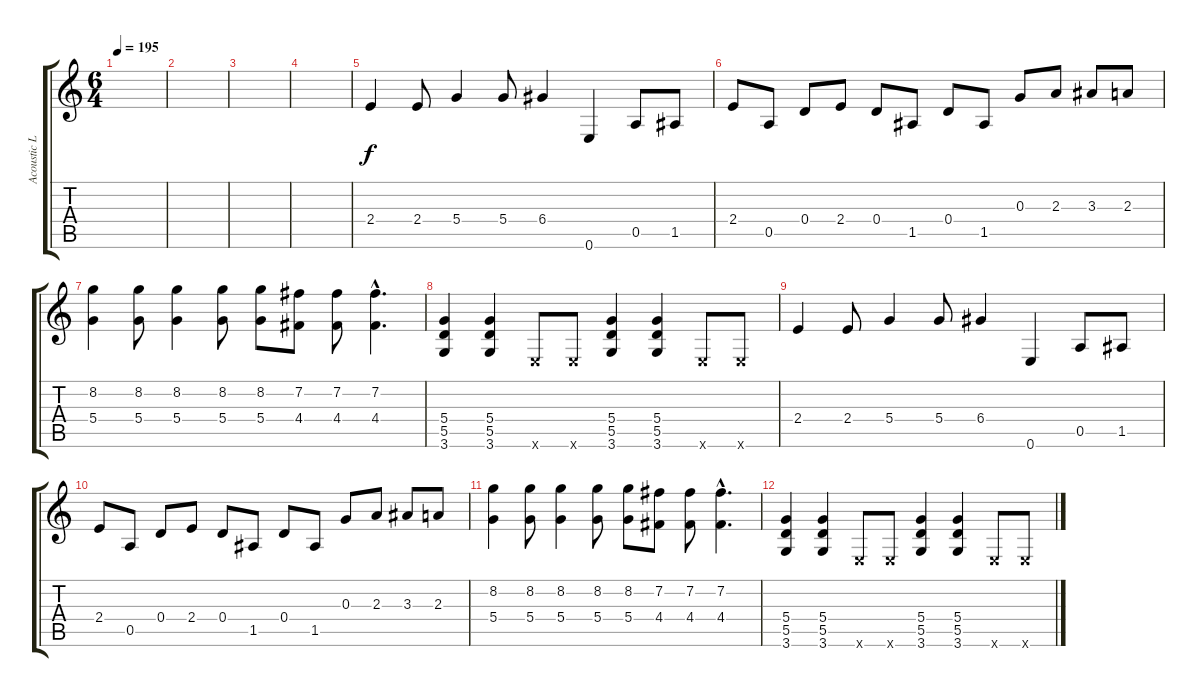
\track ("Acoustic Lead" "Acoustic L") {instrument acousticguitarsteel}
\staff {score tabs}
\tuning (E4 B3 G3 D3 A2 E2) {hide}
\ts (6 4)
\tempo 195
\clef g2
\ks c
|
|
|
|
2.4.4{instrument electricguitarjazz} 2.4.8 5.4.4 5.4.8 6.4.4 0.6.4 0.5.8 1.5.8 |
2.4.8 0.5.8 0.4.8 2.4.8 0.4.8 1.5.8 0.4.8 1.5.8 0.3.8 2.3.8 3.3.8 2.3.8 |
(8.2 5.4).4 (8.2 5.4).8 (8.2 5.4).4 (8.2 5.4).8 (8.2 5.4).8 (7.2 4.4).8 (7.2 4.4).8 (7.2{hac} 4.4{hac}).4{d} |
(5.4 5.5 3.6).4 (5.4 5.5 3.6).4 0.6{x}.8 0.6{x}.8 (5.4 5.5 3.6).4 (5.4 5.5 3.6).4 0.6{x}.8 0.6{x}.8 |
2.4.4 2.4.8 5.4.4 5.4.8 6.4.4 0.6.4 0.5.8 1.5.8 |
2.4.8 0.5.8 0.4.8 2.4.8 0.4.8 1.5.8 0.4.8 1.5.8 0.3.8 2.3.8 3.3.8 2.3.8 |
(8.2 5.4).4 (8.2 5.4).8 (8.2 5.4).4 (8.2 5.4).8 (8.2 5.4).8 (7.2 4.4).8 (7.2 4.4).8 (7.2{hac} 4.4{hac}).4{d} |
(5.4 5.5 3.6).4 (5.4 5.5 3.6).4 0.6{x}.8 0.6{x}.8 (5.4 5.5 3.6).4 (5.4 5.5 3.6).4 0.6{x}.8 0.6{x}.8
